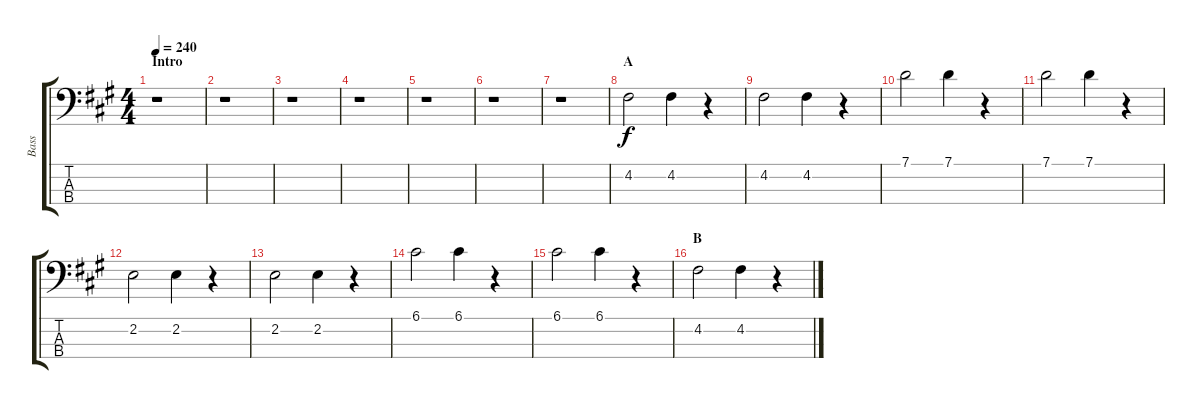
\track ("Bass" "Bass") {instrument acousticbass}
\staff {score tabs}
\tuning (G2 D2 A1 E1) {hide}
\ts (4 4)
\section ("" "Intro")
\tempo 240
\clef f4
\ks a
r.1{dy f instrument acousticbass} |
r.1 |
r.1 |
r.1 |
r.1 |
r.1 |
r.1 |
\section ("" "A")
4.2.2 4.2.4 r.4 |
4.2.2 4.2.4 r.4 |
7.1.2 7.1.4 r.4 |
7.1.2 7.1.4 r.4 |
2.2.2 2.2.4 r.4 |
2.2.2 2.2.4 r.4 |
6.1.2 6.1.4 r.4 |
6.1.2 6.1.4 r.4 |
\section ("" "B")
4.2.2 4.2.4 r.4
